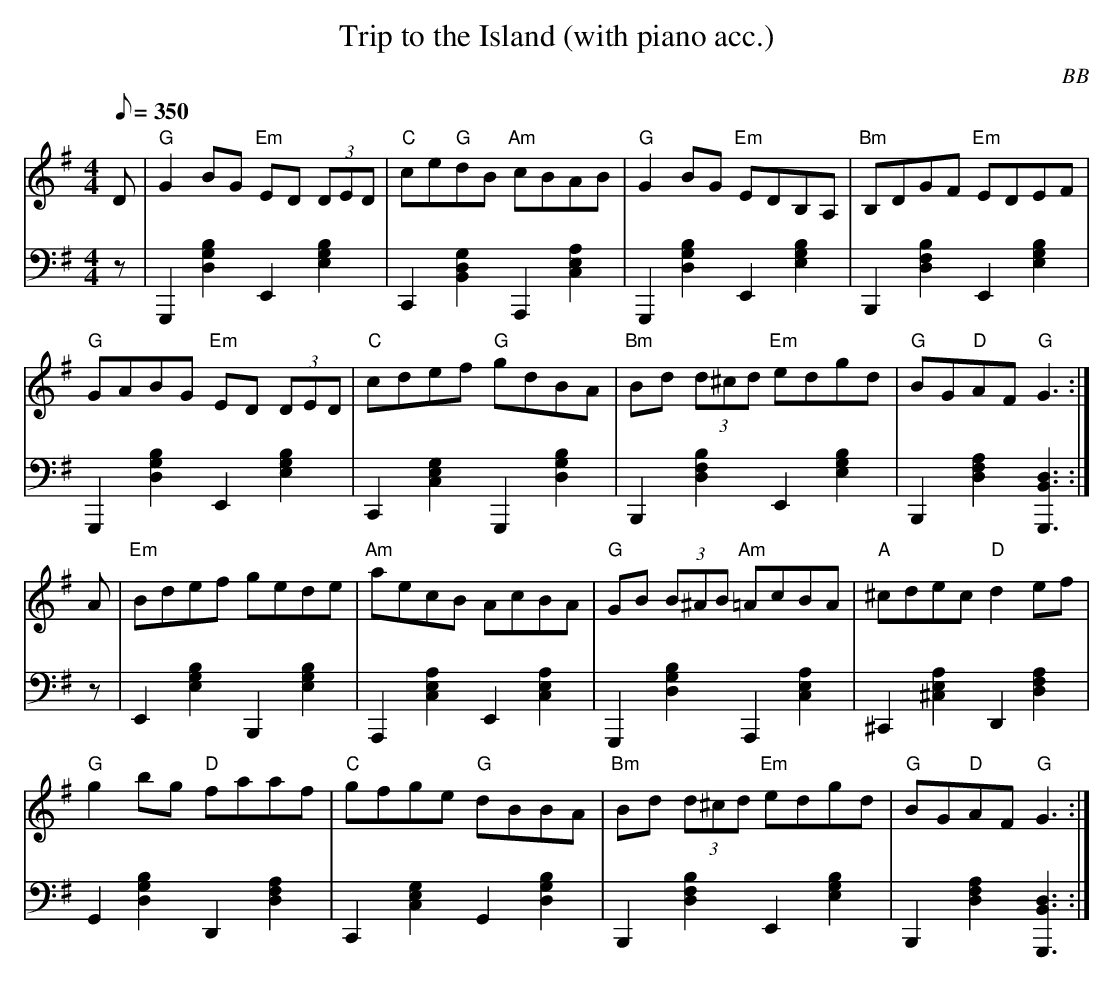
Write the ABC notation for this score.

X:1
T: Trip to the Island (with piano acc.)
C: BB
Q: 1/8=350
M: 4/4
L: 1/8
V: 1 program 1 110 %fiddle
V: 2 volume=70 clef=bass m=D program 1 00
K: G
[V:1] D|"G"G2 BG "Em"ED (3DED|"C"ce"G"dB "Am"cBAB|"G"G2 BG "Em"EDB,A,|\
"Bm"B,DGF "Em"EDEF |
[V:2] z|G,,2[G2D2B2]E,2[B2E2G2]|C,2[G2D2B,2]A,,2[A2E2C2]|G,,2[G2D2B2]E,2[B2E2G2]|\
B,,2[F2D2B2]E,2[B2E2G2]|
[V:1] "G"GABG "Em"ED (3DED|"C"cdef "G"gdBA|"Bm"Bd (3d^cd "Em"edgd|"G"BG"D"AF "G"G3 :|
[V:2] G,,2[G2D2B2]E,2[B2E2G2]|C,2[C2G2E2]G,,2[G2D2B2]|B,,2[F2D2B2]E,2[B2E2G2]|\
B,,2[D2A2F2][G,,3D3B,3]:|
[V:1] A|"Em"Bdef gede|"Am"aecB AcBA|"G"GB (3B^AB "Am"=AcBA|"A"^cdec "D"d2 ef |
[V:2] z|E,2[B2E2G2]B,,2[B2E2G2]|A,,2[A2C2E2]E,2[A2C2E2]|G,,2[G2D2B2]A,,2[A2C2E2]|\
^C,2[A2^C2E2]D,2[D2A2F2]|
[V:1] "G"g2 bg "D"faaf|"C"gfge "G"dBBA|"Bm"Bd (3d^cd "Em"edgd|"G"BG"D"AF "G"G3 :|
[V:2] G,2[G2D2B2]D,2[D2A2F2]|C,2[C2G2E2]G,2[G2D2B2]|B,,2[F2D2B2]E,2[B2E2G2]|
B,,2[D2A2F2][G,,3D3B,3] :|
